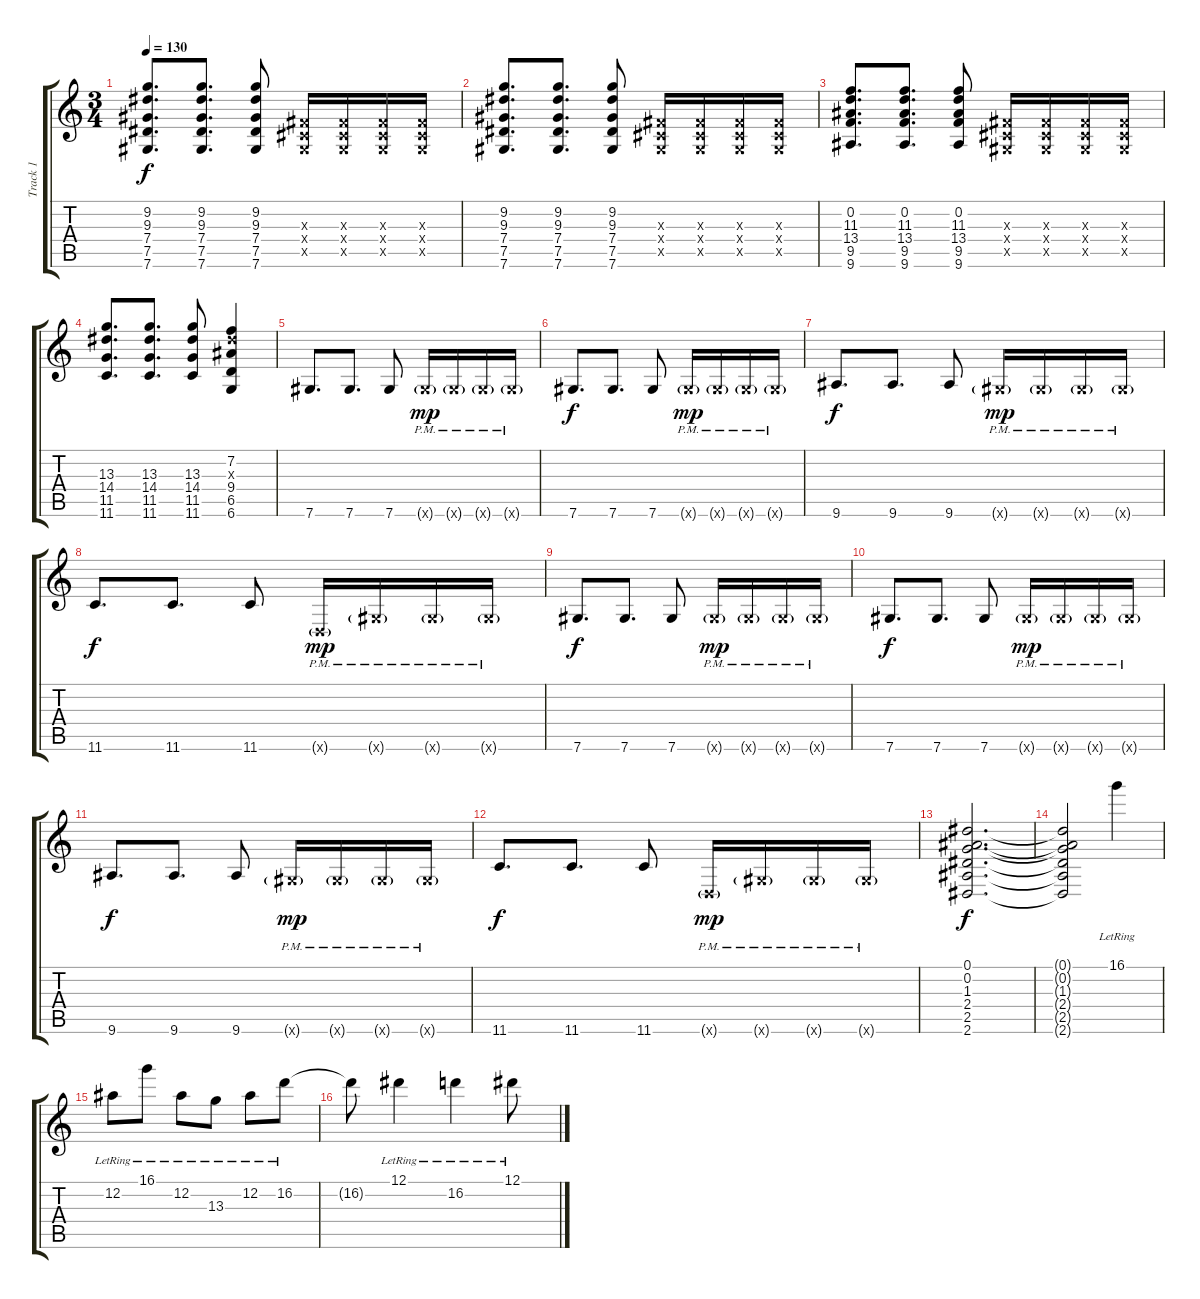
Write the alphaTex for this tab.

\track ("Track 1" "Track 1") {instrument acousticguitarsteel}
\staff {score tabs}
\tuning (Eb4 Bb3 Gb3 Db3 Ab2 Db2) {hide}
\ts (3 4)
\tempo 130
\clef g2
\ks c
(9.2 9.3 7.4 7.5 7.6).8{d dy f} (9.2 9.3 7.4 7.5 7.6).8{d} (9.2 9.3 7.4 7.5 7.6).8 (0.3{x} 0.4{x} 0.5{x}).16 (0.3{x} 0.4{x} 0.5{x}).16 (0.3{x} 0.4{x} 0.5{x}).16 (0.3{x} 0.4{x} 0.5{x}).16 |
(9.2 9.3 7.4 7.5 7.6).8{d} (9.2 9.3 7.4 7.5 7.6).8{d} (9.2 9.3 7.4 7.5 7.6).8 (0.3{x} 0.4{x} 0.5{x}).16 (0.3{x} 0.4{x} 0.5{x}).16 (0.3{x} 0.4{x} 0.5{x}).16 (0.3{x} 0.4{x} 0.5{x}).16 |
(0.2 11.3 13.4 9.5 9.6).8{d} (0.2 11.3 13.4 9.5 9.6).8{d} (0.2 11.3 13.4 9.5 9.6).8 (0.3{x} 0.4{x} 0.5{x}).16 (0.3{x} 0.4{x} 0.5{x}).16 (0.3{x} 0.4{x} 0.5{x}).16 (0.3{x} 0.4{x} 0.5{x}).16 |
(13.3 14.4 11.5 11.6).8{d} (13.3 14.4 11.5 11.6).8{d} (13.3 14.4 11.5 11.6).8 (7.2 9.3{x} 9.4 6.5 6.6).4 |
7.6.8{d} 7.6.8{d} 7.6.8 7.6{g pm x}.16{dy mp} 7.6{g pm x}.16 7.6{g pm x}.16 7.6{g pm x}.16 |
7.6.8{d dy f} 7.6.8{d} 7.6.8 7.6{g pm x}.16{dy mp} 7.6{g pm x}.16 7.6{g pm x}.16 7.6{g pm x}.16 |
9.6.8{d dy f} 9.6.8{d} 9.6.8 7.6{g pm x}.16{dy mp} 7.6{g pm x}.16 7.6{g pm x}.16 7.6{g pm x}.16 |
11.6.8{d dy f} 11.6.8{d} 11.6.8 1.6{g pm x}.16{dy mp} 7.6{g pm x}.16 7.6{g pm x}.16 7.6{g pm x}.16 |
7.6.8{d dy f} 7.6.8{d} 7.6.8 7.6{g pm x}.16{dy mp} 7.6{g pm x}.16 7.6{g pm x}.16 7.6{g pm x}.16 |
7.6.8{d dy f} 7.6.8{d} 7.6.8 7.6{g pm x}.16{dy mp} 7.6{g pm x}.16 7.6{g pm x}.16 7.6{g pm x}.16 |
9.6.8{d dy f} 9.6.8{d} 9.6.8 7.6{g pm x}.16{dy mp} 7.6{g pm x}.16 7.6{g pm x}.16 7.6{g pm x}.16 |
11.6.8{d dy f} 11.6.8{d} 11.6.8 1.6{g pm x}.16{dy mp} 7.6{g pm x}.16 7.6{g pm x}.16 7.6{g pm x}.16 |
(0.1 0.2 1.3 2.4 2.5 2.6).2{d dy f} |
(0.1{t} 0.2{t} 1.3{t} 2.4{t} 2.5{t} 2.6{t}).2 16.1{lr}.4 |
12.2{lr}.8 16.1{lr}.8 12.2{lr}.8 13.3{lr}.8 12.2{lr}.8 16.2{lr}.8 |
16.2{t}.8 12.1{lr}.4 16.2{lr}.4 12.1{lr}.8
